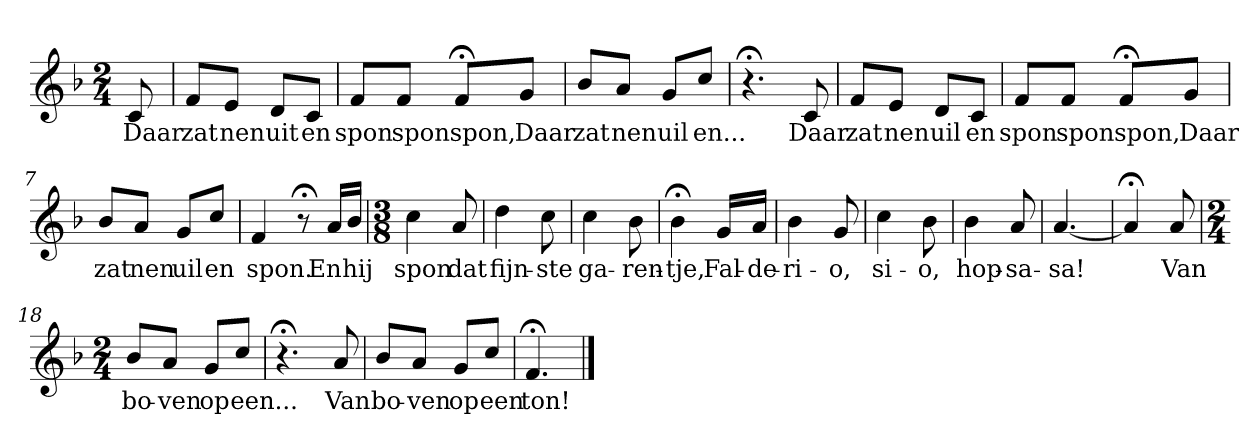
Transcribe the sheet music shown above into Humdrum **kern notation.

**kern	**text
*part1	*part1
*staff1	*staff1
*k[b-]	*
*F:	*
*M2/4	*
*MM120	*
=	=
8c	Daar
=1	=1
8fL	zat
8eJ	nen
8dL	uit
8cJ	en
=2	=2
8fL	spon
8fJ	spon
8f;<L	spon,
8gJ	Daar
=3	=3
8b-L	zat
8aJ	nen
8gL	uil
8ccJ	en...
=4	=4
4.r;<	.
8c	Daar
=5	=5
8fL	zat
8eJ	nen
8dL	uil
8cJ	en
=6	=6
8fL	spon
8fJ	spon
8f;<L	spon,
8gJ	Daar
=7	=7
8b-L	zat
8aJ	nen
8gL	uil
8ccJ	en
=8	=8
4f	spon.
8r;<	.
16aLL	En
16b-JJ	hij
=9	=9
*M3/8	*
4cc	spon
8a	dat
=10	=10
4dd	fijn-
8cc	-ste
=11	=11
4cc	ga-
8b-	-ren-
=12	=12
4b-;<	-tje,
16gLL	Fal-
16aJJ	-de-
=13	=13
4b-	-ri-
8g	-o,
=14	=14
4cc	si-
8b-	-o,
=15	=15
4b-	hop-
8a	-sa-
=16	=16
[4.a	-sa!
=17	=17
4a;<]	.
8a	Van
=18	=18
*M2/4	*
8b-L	bo-
8aJ	-ven
8gL	op
8ccJ	een...
=19	=19
4.r;<	.
8a	Van
=20	=20
8b-L	bo-
8aJ	-ven
8gL	op
8ccJ	een
=21	=21
4.f;<	ton!
==	==
*-	*-
